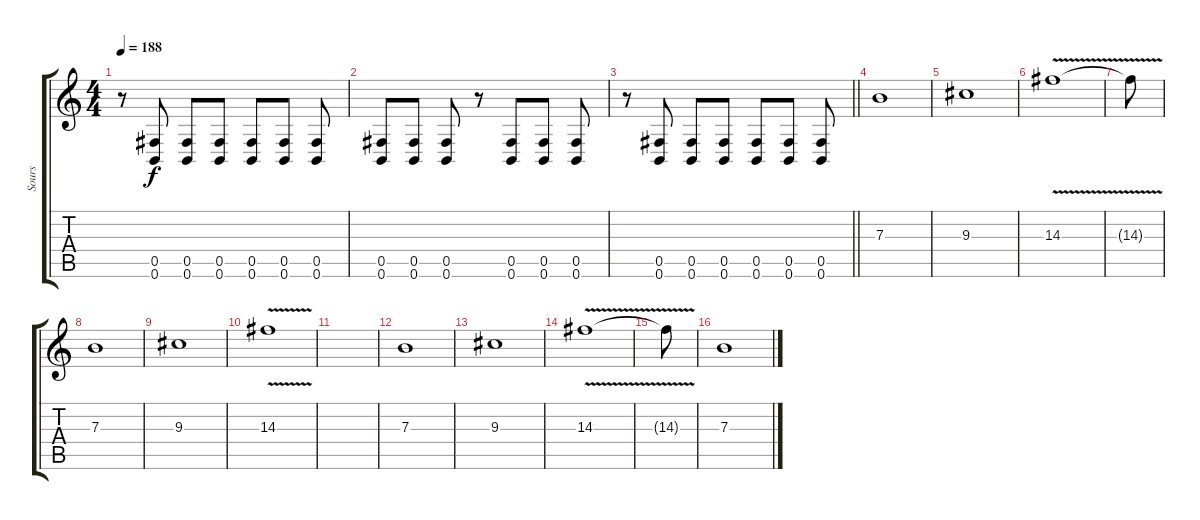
\track ("Sours" "Sours") {instrument overdrivenguitar}
\staff {score tabs}
\tuning (Db4 Ab3 E3 B2 Gb2 B1) {hide}
\ts (4 4)
\tempo 188
\clef g2
\ks c
r.8{dy f} (0.5 0.6).8 (0.5 0.6).8 (0.5 0.6).8 (0.5 0.6).8 (0.5 0.6).8 (0.5 0.6).8 |
(0.5 0.6).8 (0.5 0.6).8 (0.5 0.6).8 r.8 (0.5 0.6).8 (0.5 0.6).8 (0.5 0.6).8 |
\barLineRight lightlight
r.8 (0.5 0.6).8 (0.5 0.6).8 (0.5 0.6).8 (0.5 0.6).8 (0.5 0.6).8 (0.5 0.6).8 |
\section ("" "")
7.3.1 |
9.3.1 |
14.3{v}.1 |
14.3{v t}.8 |
7.3.1 |
9.3.1 |
14.3{v}.1 |
|
7.3.1 |
9.3.1 |
14.3{v}.1 |
14.3{v t}.8 |
7.3.1
